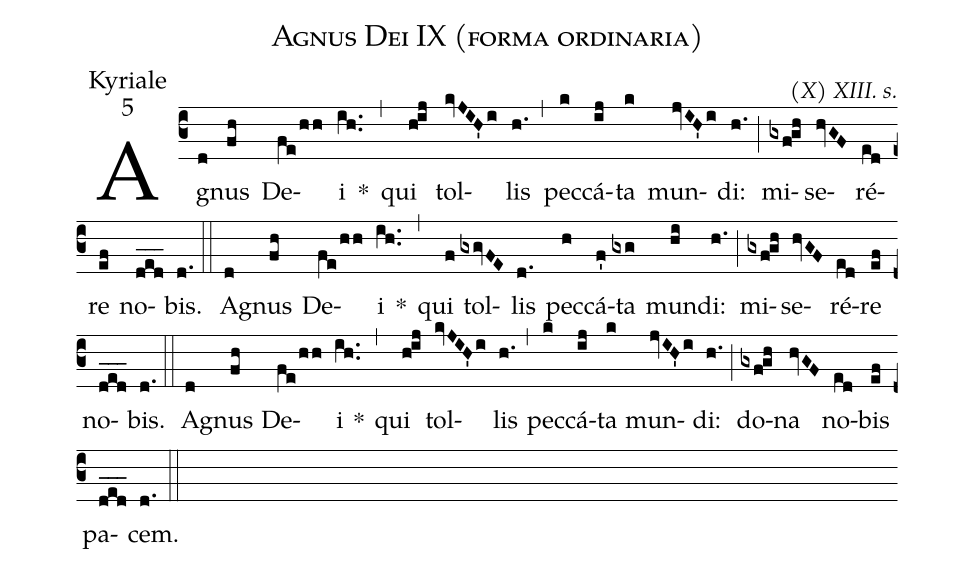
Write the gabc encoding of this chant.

name:Agnus Dei IX (forma ordinaria);
office-part:Kyriale;
mode:5;
commentary:(X) XIII. s.;
%%
(c3) Ag(d)nus(fh) De(fe/hh)i(ih..) *(,)
  qui(h!ij) tol(kvJIH'i)lis(h.) (,) pec(k)cá(ij)ta(k) mun(jvIH'i)di:(h.) (;)
mi(gxf!gh)se(hvGF)ré(ed)re(ef) no(ded___)bis.(d.) (::)
Ag(d)nus(fh) De(fe/hh)i(ih..) *(,)
  qui(f) tol(gxgvFE)lis(d.) pec(h)cá(f')ta(gxg) mun(hi)di:(h.) (;)
mi(gxf!gh)se(hvGF)ré(ed)re(ef) no(ded___)bis.(d.) (::)
Ag(d)nus(fh) De(fe/hh)i(ih..) *(,)
  qui(h!ij) tol(kvJIH'i)lis(h.) (,) pec(k)cá(ij)ta(k) mun(jvIH'i)di:(h.) (;)
do(gxf!gh)na(hvGF) no(ed)bis(ef) pa(ded___)cem.(d.) (::)
